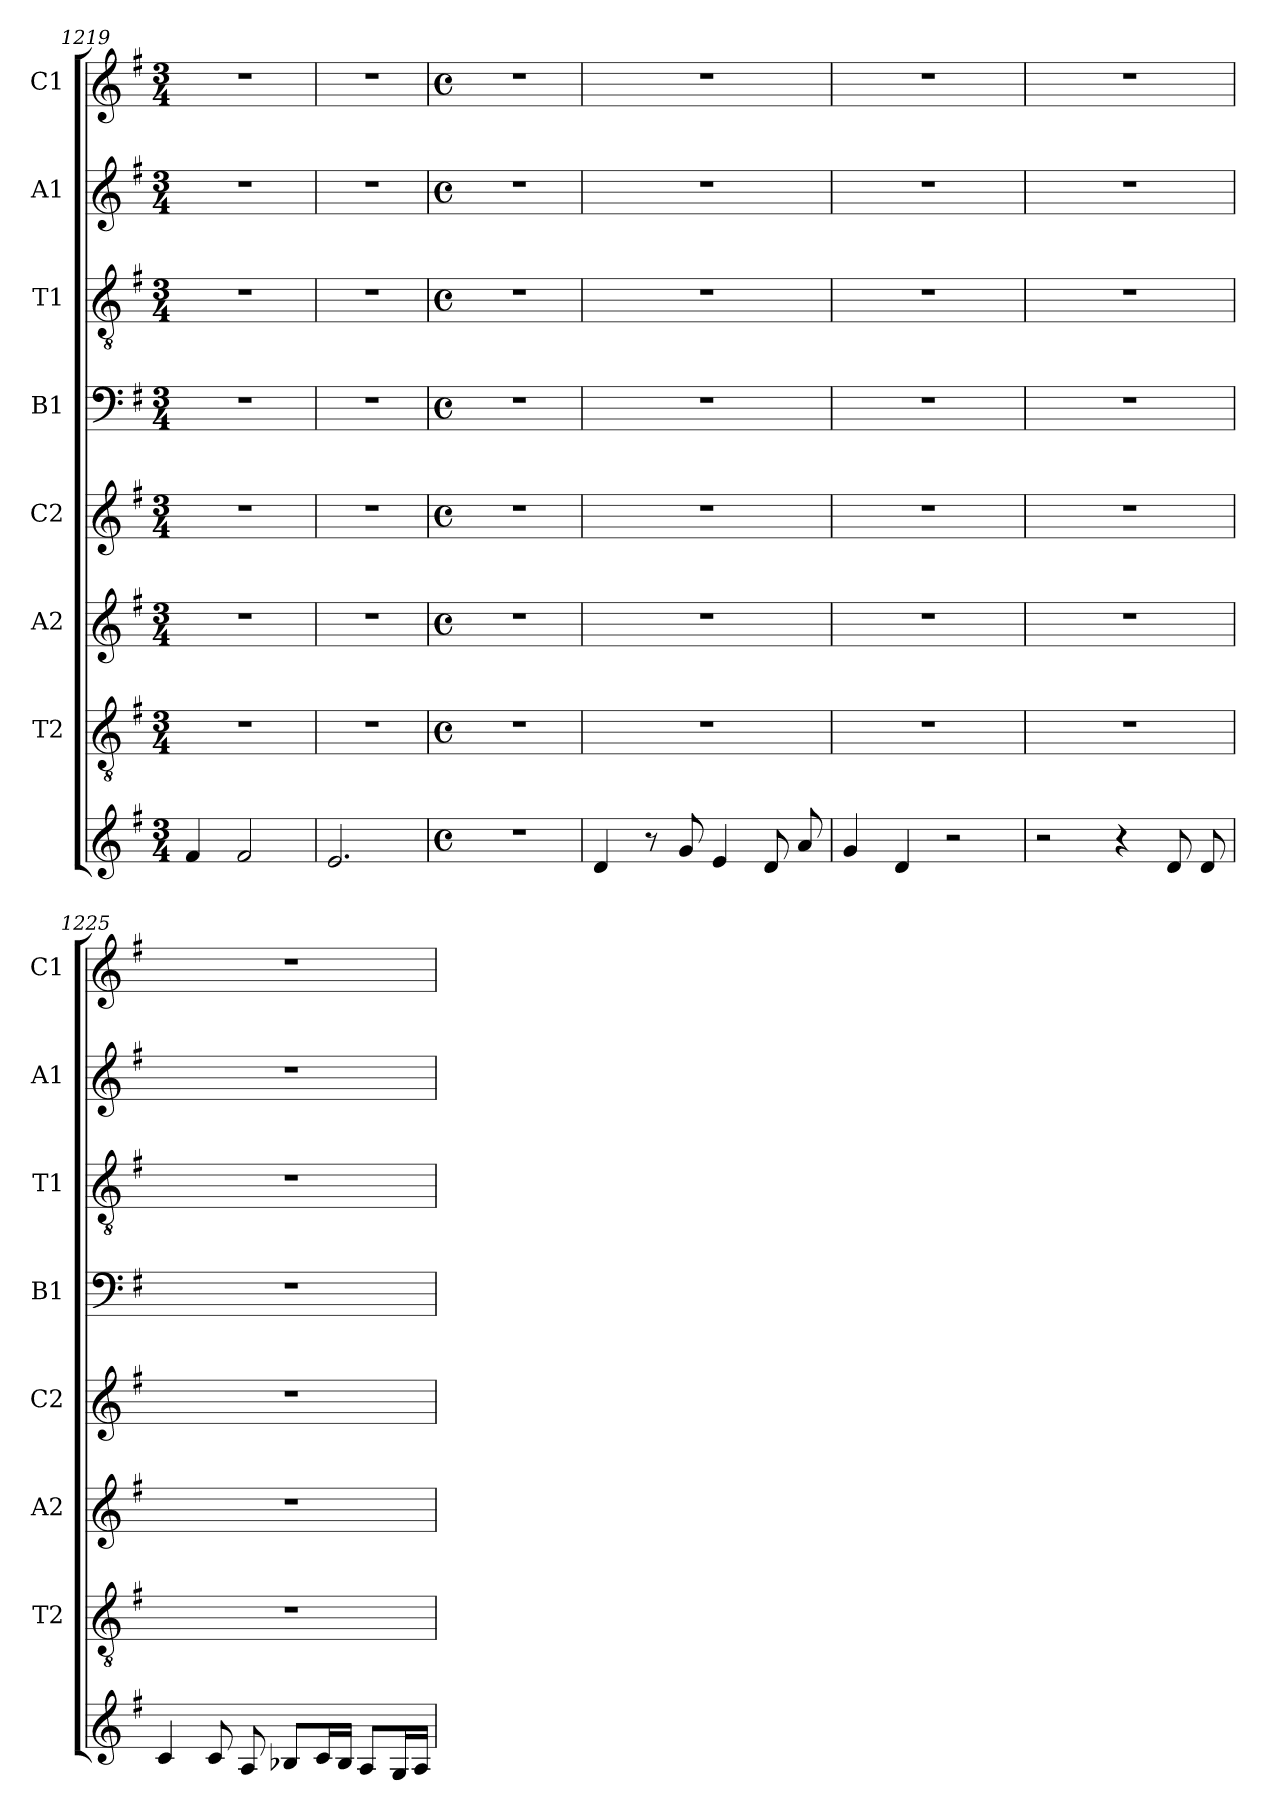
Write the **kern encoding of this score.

**kern	**kern	**kern	**kern	**kern	**kern	**kern	**kern
*part8	*part7	*part6	*part5	*part4	*part3	*part2	*part1
*staff8	*staff7	*staff6	*staff5	*staff4	*staff3	*staff2	*staff1
*	*I"T2	*I"A2	*I"C2	*I"B1	*I"T1	*I"A1	*I"C1
*	*I'T2	*I'A2	*I'C2	*I'B1	*I'T1	*I'A1	*I'C1
*clefG2	*clefGv2	*clefG2	*clefG2	*clefF4	*clefGv2	*clefG2	*clefG2
*k[f#]	*k[f#]	*k[f#]	*k[f#]	*k[f#]	*k[f#]	*k[f#]	*k[f#]
*G:	*G:	*G:	*G:	*G:	*G:	*G:	*G:
*M3/4	*M3/4	*M3/4	*M3/4	*M3/4	*M3/4	*M3/4	*M3/4
=1219	=1219	=1219	=1219	=1219	=1219	=1219	=1219
4f#/	2.r	2.r	2.r	2.r	2.r	2.r	2.r
2f#/	.	.	.	.	.	.	.
=1220	=1220	=1220	=1220	=1220	=1220	=1220	=1220
2.e/	2.r	2.r	2.r	2.r	2.r	2.r	2.r
!!LO:PB:g=z
=1221	=1221	=1221	=1221	=1221	=1221	=1221	=1221
*M4/4	*M4/4	*M4/4	*M4/4	*M4/4	*M4/4	*M4/4	*M4/4
*met(c)	*met(c)	*met(c)	*met(c)	*met(c)	*met(c)	*met(c)	*met(c)
1r	1r	1r	1r	1r	1r	1r	1r
=1222	=1222	=1222	=1222	=1222	=1222	=1222	=1222
4d/	1r	1r	1r	1r	1r	1r	1r
8r	.	.	.	.	.	.	.
8g/	.	.	.	.	.	.	.
4e/	.	.	.	.	.	.	.
8d/	.	.	.	.	.	.	.
8a/	.	.	.	.	.	.	.
=1223	=1223	=1223	=1223	=1223	=1223	=1223	=1223
4g/	1r	1r	1r	1r	1r	1r	1r
4d/	.	.	.	.	.	.	.
2r	.	.	.	.	.	.	.
=1224	=1224	=1224	=1224	=1224	=1224	=1224	=1224
2r	1r	1r	1r	1r	1r	1r	1r
4r	.	.	.	.	.	.	.
8d/	.	.	.	.	.	.	.
8d/	.	.	.	.	.	.	.
=1225	=1225	=1225	=1225	=1225	=1225	=1225	=1225
4c/	1r	1r	1r	1r	1r	1r	1r
8c/	.	.	.	.	.	.	.
8A/	.	.	.	.	.	.	.
8B-X/L	.	.	.	.	.	.	.
16c/L	.	.	.	.	.	.	.
16B-/JJ	.	.	.	.	.	.	.
8A/L	.	.	.	.	.	.	.
16G/L	.	.	.	.	.	.	.
16A/JJ	.	.	.	.	.	.	.
=	=	=	=	=	=	=	=
*-	*-	*-	*-	*-	*-	*-	*-
